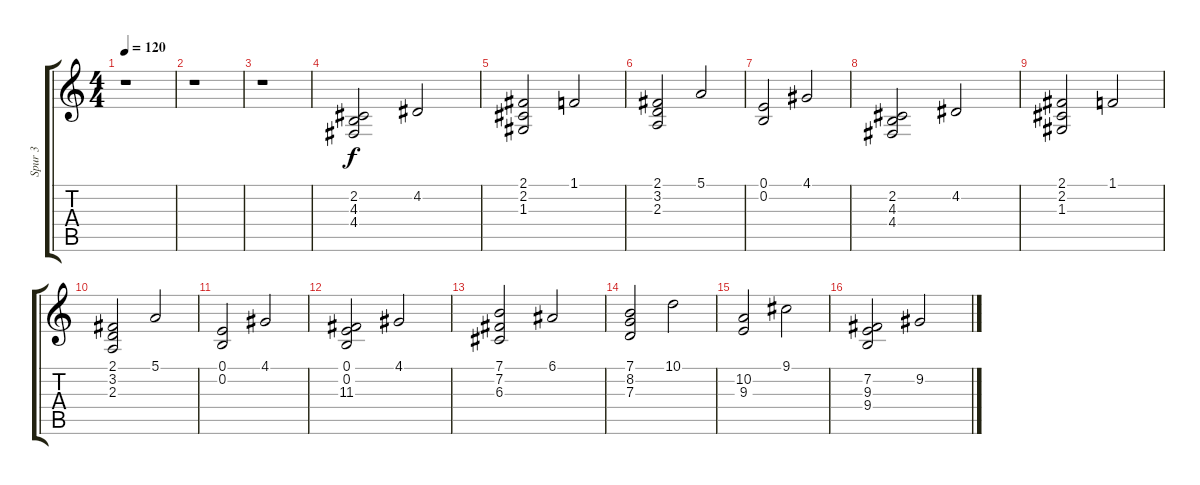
\track ("Spur 3" "Spur 3") {instrument synthstrings1}
\staff {score tabs}
\tuning (E4 B3 G3 D3 A2 E2) {hide}
\ts (4 4)
\tempo 120
\clef g2
\ks c
r.1{dy f} |
r.1 |
r.1 |
(2.2 4.3 4.4).2 4.2.2 |
(2.1 2.2 1.3).2 1.1.2 |
(2.1 3.2 2.3).2 5.1.2 |
(0.1 0.2).2 4.1.2 |
(2.2 4.3 4.4).2 4.2.2 |
(2.1 2.2 1.3).2 1.1.2 |
(2.1 3.2 2.3).2 5.1.2 |
(0.1 0.2).2 4.1.2 |
(0.1 0.2 11.3).2 4.1.2 |
(7.1 7.2 6.3).2 6.1.2 |
(7.1 8.2 7.3).2 10.1.2 |
(10.2 9.3).2 9.1.2 |
(7.2 9.3 9.4).2 9.2.2
